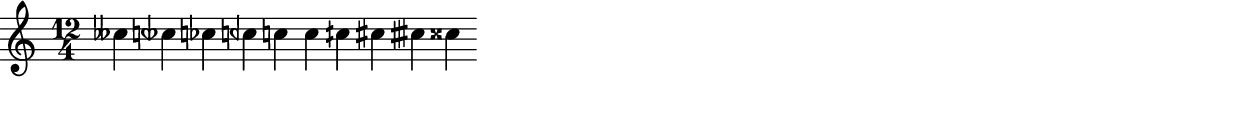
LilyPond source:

%% Generated by lilypond-book
%% Options: [exampleindent=10.16\mm,indent=0\mm,line-width=160\mm,paper-height=845.047\pt,paper-width=597.508\pt,papersize='(cons (* 597.508 pt) (* 845.047 pt))]
\include "lilypond-book-preamble.ly"


% ****************************************************************
% Start cut-&-pastable-section
% ****************************************************************

#(ly:set-option 'eps-box-padding 3.000000)



\paper {
  #(set-paper-size '(cons (* 597.508 pt) (* 845.047 pt)))
  indent = 0\mm
  line-width = 160\mm
  % offset the left padding, also add 1mm as lilypond creates cropped
  % images with a little space on the right
  line-width = #(- line-width (* mm  3.000000) (* mm 1))
}

\layout {
  
}




% ****************************************************************
% ly snippet:
% ****************************************************************
\sourcefilename "/lilypond-2.25.15/input/regression/accidental-quarter.ly"
\sourcefileline 0
\header {

  texidoc = "Quarter tone notation is supported, including
    threequarters flat."
}
\version "2.19.21"
\layout { ragged-right = ##t }

\relative {
  \time 12/4 
  ceses''4
  ceseh
  ces
  ceh
  c
  c
  cih
  cis 
  cisih
  cisis
}



% ****************************************************************
% end ly snippet
% ****************************************************************
